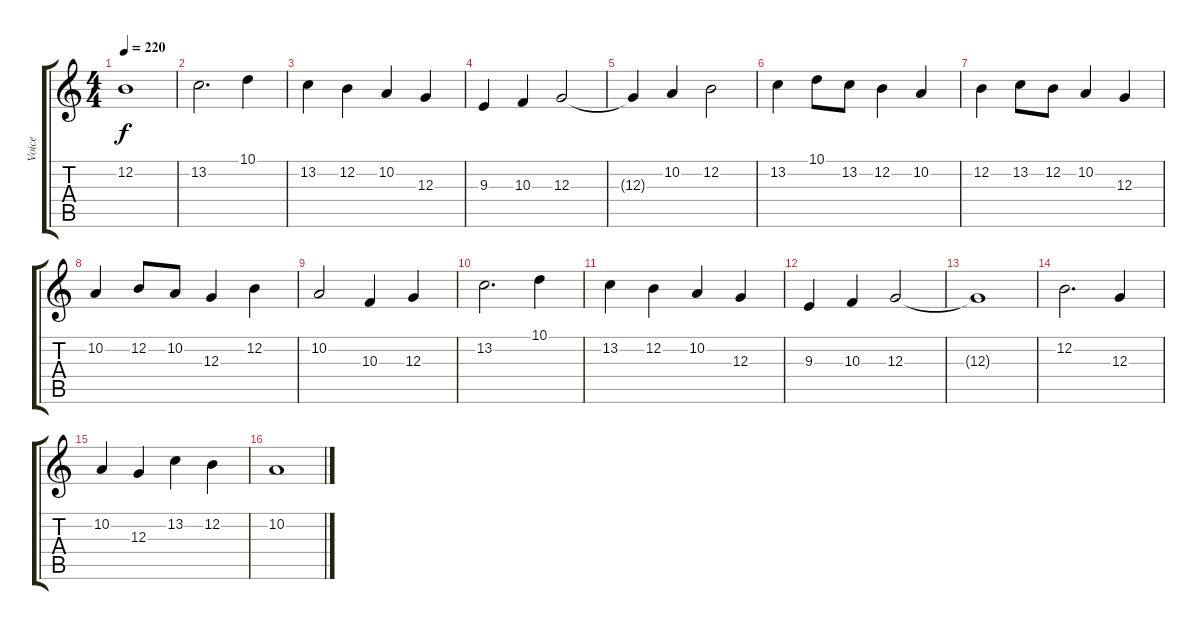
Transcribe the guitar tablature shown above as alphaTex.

\track ("Voice" "Voice") {instrument lead6voice}
\staff {score tabs}
\tuning (E4 B3 G3 D3 A2 E2) {hide}
\ts (4 4)
\tempo 220
\clef g2
\ks c
12.2.1{dy f} |
13.2.2{d} 10.1.4 |
13.2.4 12.2.4 10.2.4 12.3.4 |
9.3.4 10.3.4 12.3.2 |
12.3{t}.4 10.2.4 12.2.2 |
13.2.4 10.1.8 13.2.8 12.2.4 10.2.4 |
12.2.4 13.2.8 12.2.8 10.2.4 12.3.4 |
10.2.4 12.2.8 10.2.8 12.3.4 12.2.4 |
10.2.2 10.3.4 12.3.4 |
13.2.2{d} 10.1.4 |
13.2.4 12.2.4 10.2.4 12.3.4 |
9.3.4 10.3.4 12.3.2 |
12.3{t}.1 |
12.2.2{d} 12.3.4 |
10.2.4 12.3.4 13.2.4 12.2.4 |
10.2.1
